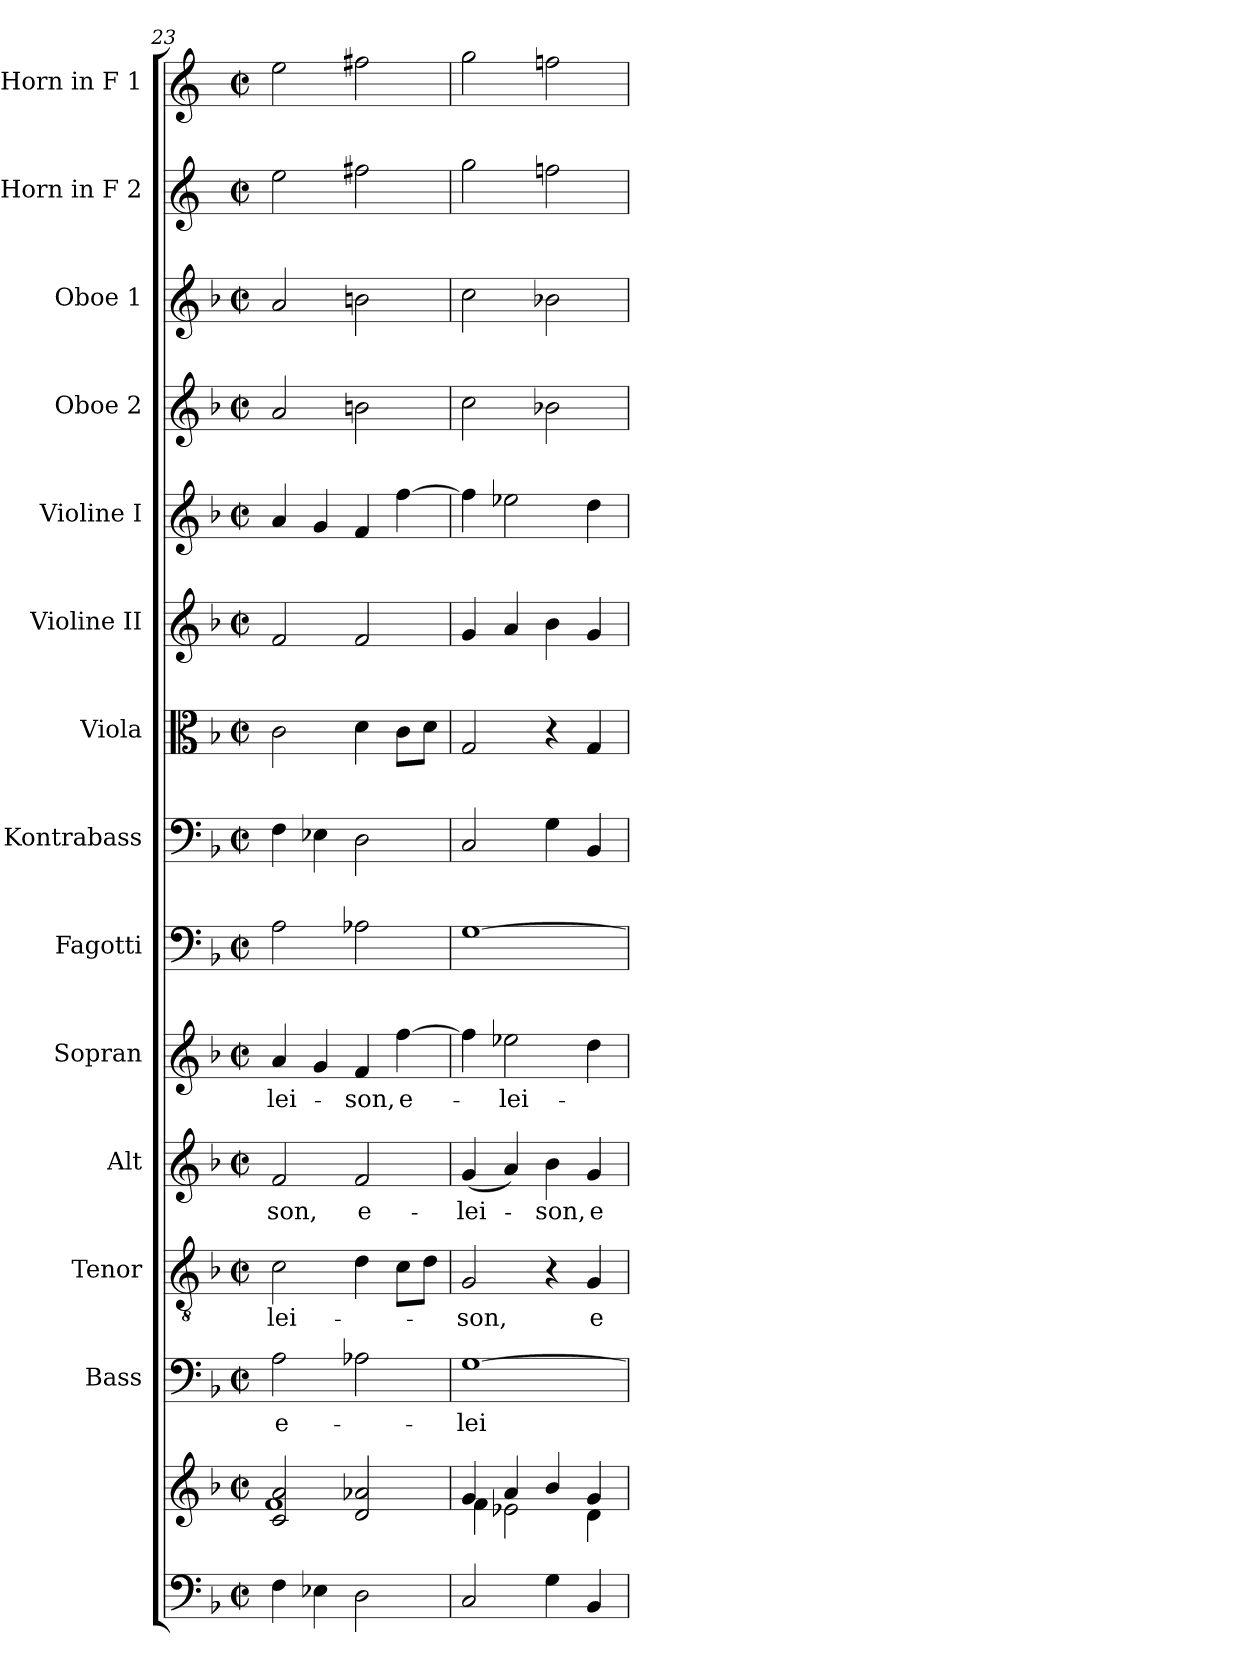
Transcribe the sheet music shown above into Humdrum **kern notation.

**kern	**kern	**kern	**text	**kern	**text	**kern	**text	**kern	**text	**kern	**kern	**kern	**kern	**kern	**kern	**kern	**kern	**kern
*part14	*part14	*part13	*part13	*part12	*part12	*part11	*part11	*part10	*part10	*part9	*part8	*part7	*part6	*part5	*part4	*part3	*part2	*part1
*staff15	*staff14	*staff13	*staff13	*staff12	*staff12	*staff11	*staff11	*staff10	*staff10	*staff9	*staff8	*staff7	*staff6	*staff5	*staff4	*staff3	*staff2	*staff1
*	*	*I"Bass	*	*I"Tenor	*	*I"Alt	*	*I"Sopran	*	*I"Fagotti	*I"Kontrabass	*I"Viola	*I"Violine II	*I"Violine I	*I"Oboe 2	*I"Oboe 1	*I"Horn in F 2	*I"Horn in F 1
*	*	*I'B.	*	*I'T.	*	*I'A.	*	*I'S.	*	*I'Fg.	*I'Kb.	*I'Vla.	*I'Vl. II	*I'Vl. I	*I'Ob. 2	*I'Ob. 1	*	*
*clefF4	*clefG2	*clefF4	*	*clefGv2	*	*clefG2	*	*clefG2	*	*clefF4	*clefF4	*clefC3	*clefG2	*clefG2	*clefG2	*clefG2	*clefG2	*clefG2
*	*	*	*	*	*	*	*	*	*	*	*ITrd7c12	*	*	*	*	*	*ITrd4c7	*ITrd4c7
*k[b-]	*k[b-]	*k[b-]	*	*k[b-]	*	*k[b-]	*	*k[b-]	*	*k[b-]	*k[b-]	*k[b-]	*k[b-]	*k[b-]	*k[b-]	*k[b-]	*k[b-]	*k[b-]
*F:	*F:	*F:	*	*F:	*	*F:	*	*F:	*	*F:	*F:	*F:	*F:	*F:	*F:	*F:	*F:	*F:
*M2/2	*M2/2	*M2/2	*	*M2/2	*	*M2/2	*	*M2/2	*	*M2/2	*M2/2	*M2/2	*M2/2	*M2/2	*M2/2	*M2/2	*M2/2	*M2/2
*met(c|)	*met(c|)	*met(c|)	*	*met(c|)	*	*met(c|)	*	*met(c|)	*	*met(c|)	*met(c|)	*met(c|)	*met(c|)	*met(c|)	*met(c|)	*met(c|)	*met(c|)	*met(c|)
=23	=23	=23	=23	=23	=23	=23	=23	=23	=23	=23	=23	=23	=23	=23	=23	=23	=23	=23
*	*^	*	*	*	*	*	*	*	*	*	*	*	*	*	*	*	*	*
!	!	!	!	!LO:LY:b	!	!LO:LY:b	!	!LO:LY:b	!	!LO:LY:b	!	!	!	!	!	!	!	!	!
4F\	2c/ 2a/	1f	2A\	e-	2c\	-lei-	2f/	-son,	4a/	-lei-	2A\	4FF\	2c\	2f/	4a/	2a/	2a/	2a\	2a\
4E-X\	.	.	.	.	.	.	.	.	4g/	.	.	4EE-X\	.	.	4g/	.	.	.	.
!	!	!	!	!	!	!	!	!LO:LY:b	!	!LO:LY:b	!	!	!	!	!	!	!	!	!
2D\	2d/ 2a-X/	.	2A-X\	.	4d\	.	2f/	e-	4f/	-son,	2A-X\	2DD\	4d\	2f/	4f/	2bn\	2bn\	2bn\	2bn\
!	!	!	!	!	!	!	!	!	!	!LO:LY:b	!	!	!	!	!	!	!	!	!
.	.	.	.	.	8c\L	.	.	.	[4ff\	e-	.	.	8c\L	.	[4ff\	.	.	.	.
.	.	.	.	.	8d\J	.	.	.	.	.	.	.	8d\J	.	.	.	.	.	.
=24	=24	=24	=24	=24	=24	=24	=24	=24	=24	=24	=24	=24	=24	=24	=24	=24	=24	=24	=24
!	!	!	!	!LO:LY:b	!	!LO:LY:b	!	!LO:LY:b	!	!	!	!	!	!	!	!	!	!	!
2C/	4g/	4f\	[1G	-lei-	2G/	-son,	(<4g/	-lei-	4ff\]	.	[1G	2CC/	2G/	4g/	4ff\]	2cc\	2cc\	2cc\	2cc\
!	!	!	!	!	!	!	!	!	!	!LO:LY:b	!	!	!	!	!	!	!	!	!
.	4a/	2e-X\	.	.	.	.	4a/)	.	2ee-X\	-lei-	.	.	.	4a/	2ee-X\	.	.	.	.
!	!	!	!	!	!	!	!	!LO:LY:b	!	!	!	!	!	!	!	!	!	!	!
4G\	4b-/	.	.	.	4r	.	4b-\	-son,	.	.	.	4GG\	4r	4b-\	.	2b-X\	2b-X\	2b-X\	2b-X\
!	!	!	!	!	!	!LO:LY:b	!	!LO:LY:b	!	!	!	!	!	!	!	!	!	!	!
4BB-/	4g/	4d\	.	.	4G/	e-	4g/	e-	4dd\	.	.	4BBB-/	4G/	4g/	4dd\	.	.	.	.
*	*v	*v	*	*	*	*	*	*	*	*	*	*	*	*	*	*	*	*	*
=	=	=	=	=	=	=	=	=	=	=	=	=	=	=	=	=	=	=
*-	*-	*-	*-	*-	*-	*-	*-	*-	*-	*-	*-	*-	*-	*-	*-	*-	*-	*-
